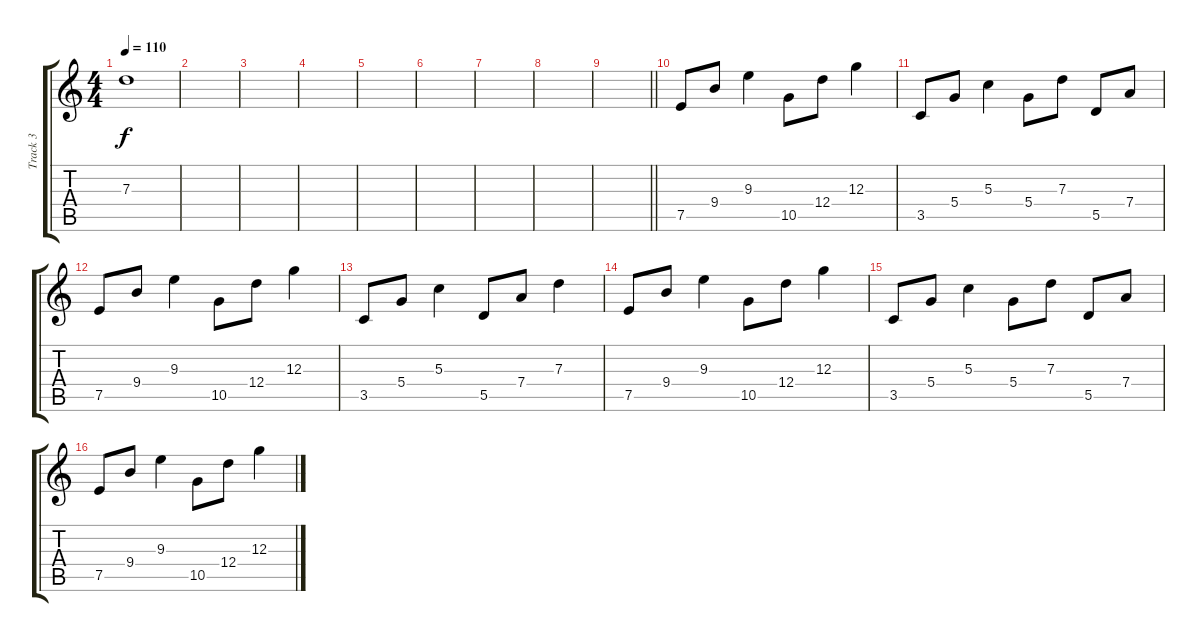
\track ("Track 3" "Track 3") {instrument electricguitarjazz}
\staff {score tabs}
\tuning (E4 B3 G3 D3 A2 E2) {hide}
\ts (4 4)
\tempo 110
\clef g2
\ks c
7.3{t}.1{dy f} |
|
|
|
|
|
|
|
\barLineRight lightlight
|
7.5.8 9.4.8 9.3.4 10.5.8 12.4.8 12.3.4 |
3.5.8 5.4.8 5.3.4 5.4.8 7.3.8 5.5.8 7.4.8 |
7.5.8 9.4.8 9.3.4 10.5.8 12.4.8 12.3.4 |
3.5.8 5.4.8 5.3.4 5.5.8 7.4.8 7.3.4 |
7.5.8 9.4.8 9.3.4 10.5.8 12.4.8 12.3.4 |
3.5.8 5.4.8 5.3.4 5.4.8 7.3.8 5.5.8 7.4.8 |
7.5.8 9.4.8 9.3.4 10.5.8 12.4.8 12.3.4
